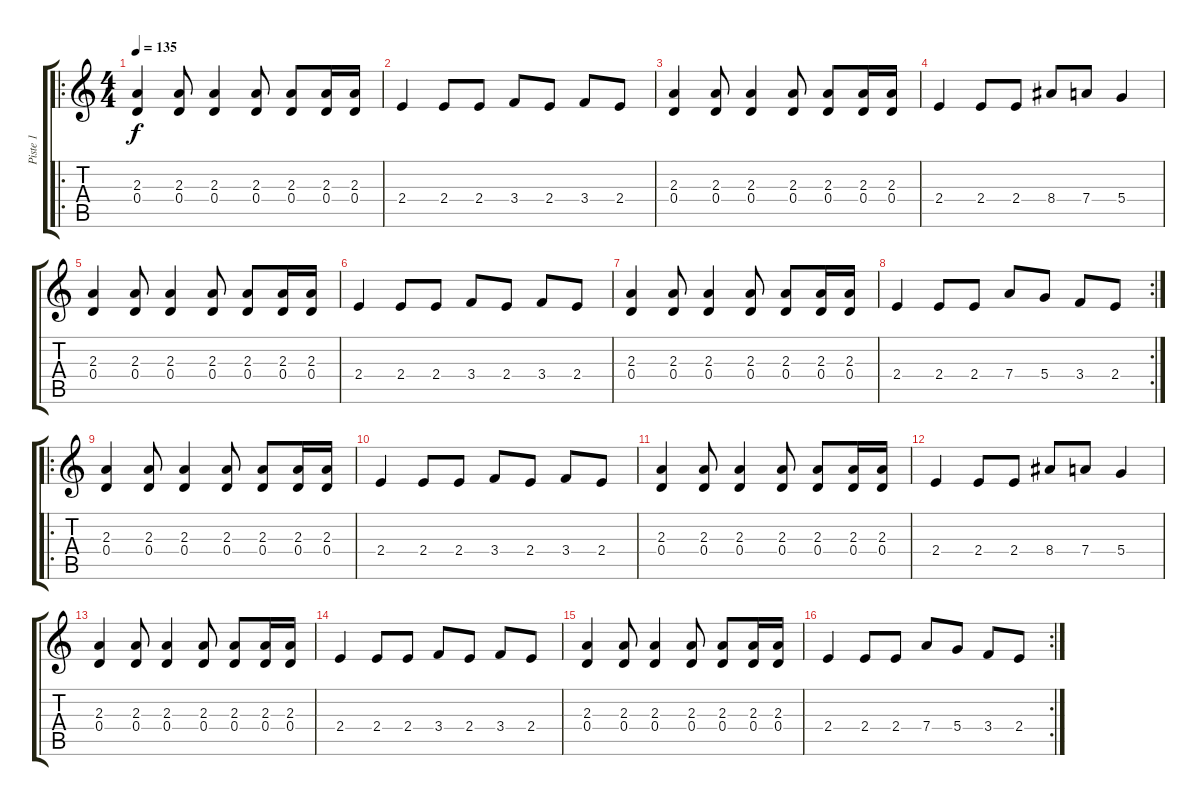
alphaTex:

\track ("Piste 1" "Piste 1") {instrument distortionguitar}
\staff {score tabs}
\tuning (E4 B3 G3 D3 A2 D2) {hide}
\ro
\ts (4 4)
\tempo 135
\clef g2
\ks c
(2.3 0.4).4{dy f instrument acousticguitarnylon} (2.3 0.4).8 (2.3 0.4).4 (2.3 0.4).8 (2.3 0.4).8 (2.3 0.4).16 (2.3 0.4).16 |
2.4.4 2.4.8 2.4.8 3.4.8 2.4.8 3.4.8 2.4.8 |
(2.3 0.4).4 (2.3 0.4).8 (2.3 0.4).4 (2.3 0.4).8 (2.3 0.4).8 (2.3 0.4).16 (2.3 0.4).16 |
2.4.4 2.4.8 2.4.8 8.4.8 7.4.8 5.4.4 |
(2.3 0.4).4{instrument acousticguitarnylon} (2.3 0.4).8 (2.3 0.4).4 (2.3 0.4).8 (2.3 0.4).8 (2.3 0.4).16 (2.3 0.4).16 |
2.4.4 2.4.8 2.4.8 3.4.8 2.4.8 3.4.8 2.4.8 |
(2.3 0.4).4 (2.3 0.4).8 (2.3 0.4).4 (2.3 0.4).8 (2.3 0.4).8 (2.3 0.4).16 (2.3 0.4).16 |
\rc 2
2.4.4 2.4.8 2.4.8 7.4.8 5.4.8 3.4.8 2.4.8 |
\ro
(2.3 0.4).4 (2.3 0.4).8 (2.3 0.4).4 (2.3 0.4).8 (2.3 0.4).8 (2.3 0.4).16 (2.3 0.4).16 |
2.4.4 2.4.8 2.4.8 3.4.8 2.4.8 3.4.8 2.4.8 |
(2.3 0.4).4 (2.3 0.4).8 (2.3 0.4).4 (2.3 0.4).8 (2.3 0.4).8 (2.3 0.4).16 (2.3 0.4).16 |
2.4.4 2.4.8 2.4.8 8.4.8 7.4.8 5.4.4 |
(2.3 0.4).4{instrument acousticguitarnylon} (2.3 0.4).8 (2.3 0.4).4 (2.3 0.4).8 (2.3 0.4).8 (2.3 0.4).16 (2.3 0.4).16 |
2.4.4 2.4.8 2.4.8 3.4.8 2.4.8 3.4.8 2.4.8 |
(2.3 0.4).4 (2.3 0.4).8 (2.3 0.4).4 (2.3 0.4).8 (2.3 0.4).8 (2.3 0.4).16 (2.3 0.4).16 |
\rc 2
2.4.4 2.4.8 2.4.8 7.4.8 5.4.8 3.4.8 2.4.8
